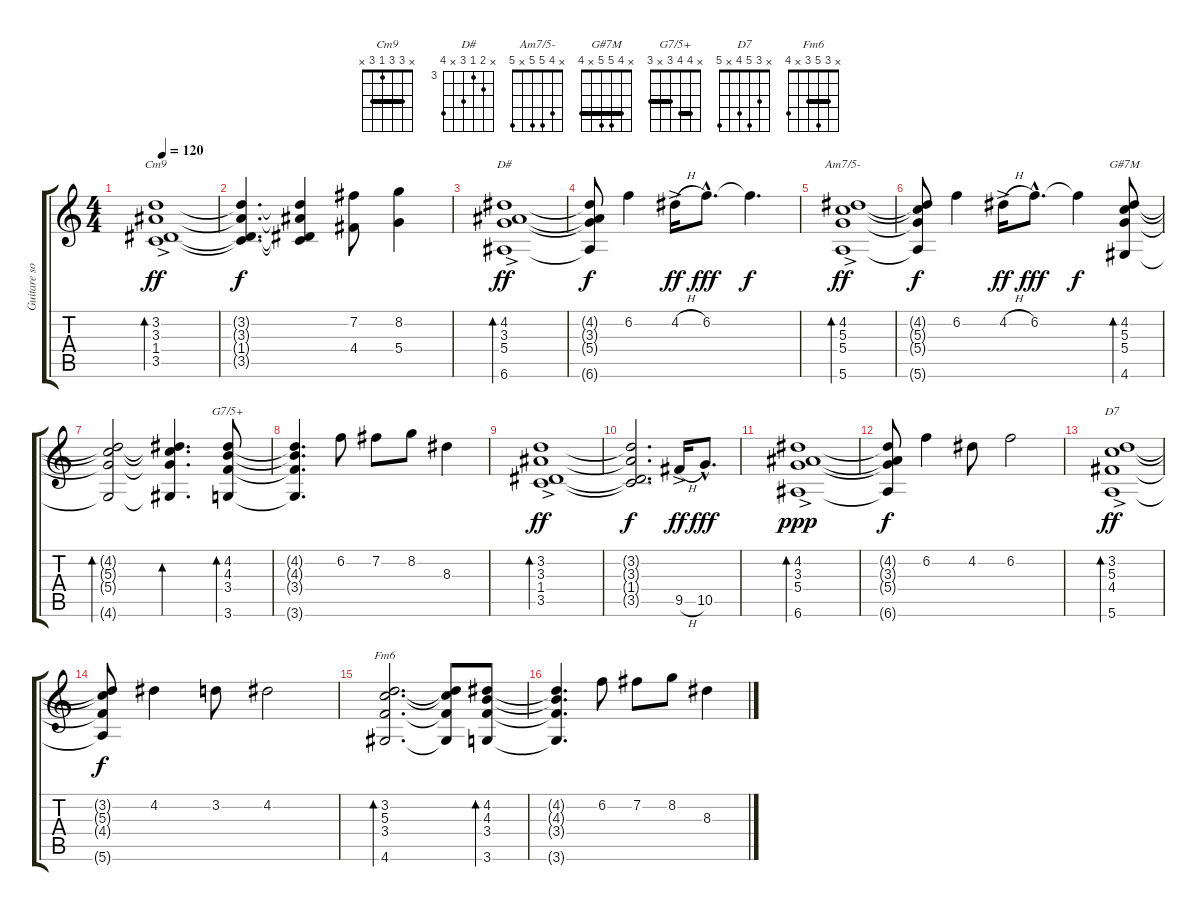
\track ("Guitare solo" "Guitare so") {instrument electricguitarjazz}
\staff {score tabs}
\tuning (E4 B3 G3 D3 A2 E2) {hide}
\chord ("Cm9" x 3 3 1 3 x) {barre 3}
\chord ("D#" x 4 3 5 x 6) {firstfret 3}
\chord ("Am7/5-" x 4 5 5 x 5)
\chord ("G#7M" x 4 5 5 x 4) {barre 4}
\chord ("G7/5+" x 4 4 3 x 3) {barre (3 4)}
\chord ("D7" x 3 5 4 x 5)
\chord ("Fm6" x 3 5 3 x 4) {barre 3}
\ts (4 4)
\tempo 120
\clef g2
\ks c
(3.2{ac} 3.3 1.4 3.5).1{bd 480 ch "Cm9" dy ff} |
(3.2{t} 3.3{t} 1.4{t} 3.5{t}).4{d dy f} (3.2{t} 3.3{t} 1.4{t} 3.5{t}).4 (7.2 4.4).8 (8.2 5.4).4 |
(4.2{ac} 3.3 5.4 6.6).1{bd 480 ch "D#" dy ff} |
(4.2{t} 3.3{t} 5.4{t} 6.6{t}).8{dy f} 6.2.4 4.2{h ac}.16{dy ff} 6.2{hac}.8{d dy fff} 6.2{t}.4{d dy f} |
(4.2{ac} 5.3 5.4 5.6).1{bd 480 ch "Am7/5-" dy ff} |
(4.2{t} 5.3{t} 5.4{t} 5.6{t}).8{dy f} 6.2.4 4.2{h ac}.16{dy ff} 6.2{hac}.8{d dy fff} 6.2{t}.4{dy f} (4.2 5.3 5.4 4.6).8{bd 480 ch "G#7M"} |
(4.2{t} 5.3{t} 5.4{t} 4.6{t}).2{bd 480} (4.2{t} 5.3{t} 5.4{t} 4.6{t}).4{d bd 480} (4.2 4.3 3.4 3.6).8{bd 240 ch "G7/5+"} |
(4.2{t} 4.3{t} 3.4{t} 3.6{t}).4{d} 6.2.8 7.2.8 8.2.8 8.3.4 |
(3.2{ac} 3.3 1.4 3.5).1{bd 480 dy ff} |
(3.2{t} 3.3{t} 1.4{t} 3.5{t}).2{d dy f} 9.5{h ac}.16{dy ff} 10.5{hac}.8{d dy fff} |
(4.2{ac} 3.3 5.4 6.6).1{bd 480 dy ppp} |
(4.2{t} 3.3{t} 5.4{t} 6.6{t}).8{dy f} 6.2.4 4.2.8 6.2.2 |
(3.2{ac} 5.3 4.4 5.6).1{bd 480 ch "D7" dy ff} |
(3.2{t} 5.3{t} 4.4{t} 5.6{t}).8{dy f} 4.2.4 3.2.8 4.2.2 |
(3.2 5.3 3.4 4.6).2{d bd 480 ch "Fm6"} (3.2{t} 5.3{t} 3.4{t} 4.6{t}).8 (4.2 4.3 3.4 3.6).8{bd 480} |
(4.2{t} 4.3{t} 3.4{t} 3.6{t}).4{d} 6.2.8 7.2.8 8.2.8 8.3.4
